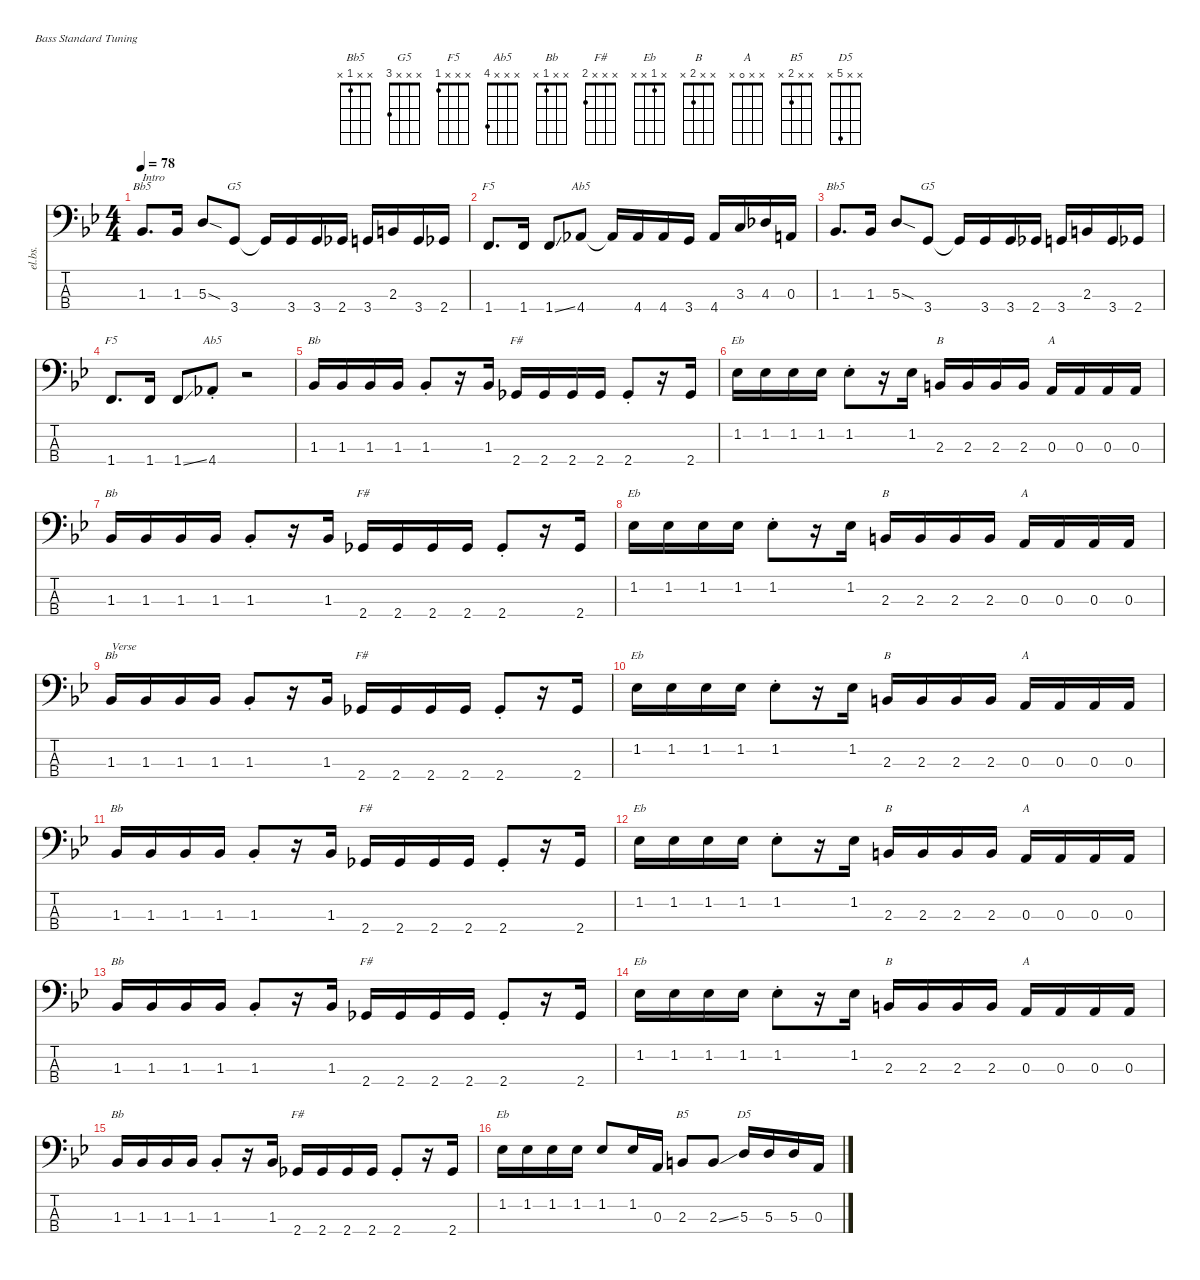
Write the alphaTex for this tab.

\defaultSystemsLayout 4
\hideDynamics
\bracketExtendMode nobrackets
\otherSystemsTrackNameOrientation horizontal
\track ("Electric Bass" "el.bs.") {instrument electricbassfinger}
\staff {score tabs}
\tuning (G2 D2 A1 E1)
\chord ("Bb5" x x 1 x) {showfingering false}
\chord ("G5" x x x 3) {showfingering false}
\chord ("F5" x x x 1) {showfingering false}
\chord ("Ab5" x x x 4) {showfingering false}
\chord ("Bb" x x 1 x) {showfingering false}
\chord ("F#" x x x 2) {showfingering false}
\chord ("Eb" x 1 x x) {showfingering false}
\chord ("B" x x 2 x) {showfingering false}
\chord ("A" x x 0 x) {showfingering false}
\chord ("B5" x x 2 x) {showfingering false}
\chord ("D5" x x 5 x) {showfingering false}
\ts (4 4)
\tempo 78
\clef f4
\ks bb
1.3{acc b}.8{d ch "Bb5" txt "Intro" dy mf instrument electricbassfinger beam Up} 1.3{acc b}.16{beam Up} 5.3{sod acc forcenatural}.8{beam Up} 3.4{acc forcenatural}.8{ch "G5" beam Up} 3.4{t acc forcenatural}.16{beam Up} 3.4{acc forcenatural}.16{beam Up} 3.4{acc forcenatural}.16{beam Up} 2.4{acc b}.16{beam Up} 3.4{acc forcenatural}.16{beam Up} 2.3{acc forcenatural}.16{beam Up} 3.4{acc forcenatural}.16{beam Up} 2.4{acc b}.16{beam Up} |
1.4{acc forcenatural}.8{d ch "F5" beam Up} 1.4{acc forcenatural}.16{beam Up} 1.4{ss acc forcenatural}.8{beam Up} 4.4{acc b}.8{ch "Ab5" beam Up} 4.4{t acc b}.16{beam Up} 4.4{acc b}.16{beam Up} 4.4{acc b}.16{beam Up} 3.4{acc forcenatural}.16{beam Up} 4.4{acc b}.16{beam Up} 3.3{acc forcenatural}.16{beam Up} 4.3{acc b}.16{beam Up} 0.3{acc forcenatural}.16{beam Up} |
1.3{acc b}.8{d ch "Bb5" beam Up} 1.3{acc b}.16{beam Up} 5.3{sod acc forcenatural}.8{beam Up} 3.4{acc forcenatural}.8{ch "G5" beam Up} 3.4{t acc forcenatural}.16{beam Up} 3.4{acc forcenatural}.16{beam Up} 3.4{acc forcenatural}.16{beam Up} 2.4{acc b}.16{beam Up} 3.4{acc forcenatural}.16{beam Up} 2.3{acc forcenatural}.16{beam Up} 3.4{acc forcenatural}.16{beam Up} 2.4{acc b}.16{beam Up} |
1.4{acc forcenatural}.8{d ch "F5" beam Up} 1.4{acc forcenatural}.16{beam Up} 1.4{ss acc forcenatural}.8{beam Up} 4.4{st acc b}.8{ch "Ab5" beam Up} r.2{beam Up} |
1.3{acc b}.16{ch "Bb" beam Up} 1.3{acc b}.16{beam Up} 1.3{acc b}.16{beam Up} 1.3{acc b}.16{beam Up} 1.3{st acc b}.8{beam Up} r.16{beam Up} 1.3{acc b}.16{beam Up} 2.4{acc b}.16{ch "F#" beam Up} 2.4{acc b}.16{beam Up} 2.4{acc b}.16{beam Up} 2.4{acc b}.16{beam Up} 2.4{st acc b}.8{beam Up} r.16{beam Up} 2.4{acc b}.16{beam Up} |
1.2{acc b}.16{ch "Eb" beam Down} 1.2{acc b}.16{beam Down} 1.2{acc b}.16{beam Down} 1.2{acc b}.16{beam Down} 1.2{st acc b}.8{beam Down} r.16{beam Down} 1.2{acc b}.16{beam Down} 2.3{acc forcenatural}.16{ch "B" beam Up} 2.3{acc forcenatural}.16{beam Up} 2.3{acc forcenatural}.16{beam Up} 2.3{acc forcenatural}.16{beam Up} 0.3{acc forcenatural}.16{ch "A" beam Up} 0.3{acc forcenatural}.16{beam Up} 0.3{acc forcenatural}.16{beam Up} 0.3{acc forcenatural}.16{beam Up} |
1.3{acc b}.16{ch "Bb" beam Up} 1.3{acc b}.16{beam Up} 1.3{acc b}.16{beam Up} 1.3{acc b}.16{beam Up} 1.3{st acc b}.8{beam Up} r.16{beam Up} 1.3{acc b}.16{beam Up} 2.4{acc b}.16{ch "F#" beam Up} 2.4{acc b}.16{beam Up} 2.4{acc b}.16{beam Up} 2.4{acc b}.16{beam Up} 2.4{st acc b}.8{beam Up} r.16{beam Up} 2.4{acc b}.16{beam Up} |
1.2{acc b}.16{ch "Eb" beam Down} 1.2{acc b}.16{beam Down} 1.2{acc b}.16{beam Down} 1.2{acc b}.16{beam Down} 1.2{st acc b}.8{beam Down} r.16{beam Down} 1.2{acc b}.16{beam Down} 2.3{acc forcenatural}.16{ch "B" beam Up} 2.3{acc forcenatural}.16{beam Up} 2.3{acc forcenatural}.16{beam Up} 2.3{acc forcenatural}.16{beam Up} 0.3{acc forcenatural}.16{ch "A" beam Up} 0.3{acc forcenatural}.16{beam Up} 0.3{acc forcenatural}.16{beam Up} 0.3{acc forcenatural}.16{beam Up} |
1.3{acc b}.16{ch "Bb" txt "Verse" beam Up} 1.3{acc b}.16{beam Up} 1.3{acc b}.16{beam Up} 1.3{acc b}.16{beam Up} 1.3{st acc b}.8{beam Up} r.16{beam Up} 1.3{acc b}.16{beam Up} 2.4{acc b}.16{ch "F#" beam Up} 2.4{acc b}.16{beam Up} 2.4{acc b}.16{beam Up} 2.4{acc b}.16{beam Up} 2.4{st acc b}.8{beam Up} r.16{beam Up} 2.4{acc b}.16{beam Up} |
1.2{acc b}.16{ch "Eb" beam Down} 1.2{acc b}.16{beam Down} 1.2{acc b}.16{beam Down} 1.2{acc b}.16{beam Down} 1.2{st acc b}.8{beam Down} r.16{beam Down} 1.2{acc b}.16{beam Down} 2.3{acc forcenatural}.16{ch "B" beam Up} 2.3{acc forcenatural}.16{beam Up} 2.3{acc forcenatural}.16{beam Up} 2.3{acc forcenatural}.16{beam Up} 0.3{acc forcenatural}.16{ch "A" beam Up} 0.3{acc forcenatural}.16{beam Up} 0.3{acc forcenatural}.16{beam Up} 0.3{acc forcenatural}.16{beam Up} |
1.3{acc b}.16{ch "Bb" beam Up} 1.3{acc b}.16{beam Up} 1.3{acc b}.16{beam Up} 1.3{acc b}.16{beam Up} 1.3{st acc b}.8{beam Up} r.16{beam Up} 1.3{acc b}.16{beam Up} 2.4{acc b}.16{ch "F#" beam Up} 2.4{acc b}.16{beam Up} 2.4{acc b}.16{beam Up} 2.4{acc b}.16{beam Up} 2.4{st acc b}.8{beam Up} r.16{beam Up} 2.4{acc b}.16{beam Up} |
1.2{acc b}.16{ch "Eb" beam Down} 1.2{acc b}.16{beam Down} 1.2{acc b}.16{beam Down} 1.2{acc b}.16{beam Down} 1.2{st acc b}.8{beam Down} r.16{beam Down} 1.2{acc b}.16{beam Down} 2.3{acc forcenatural}.16{ch "B" beam Up} 2.3{acc forcenatural}.16{beam Up} 2.3{acc forcenatural}.16{beam Up} 2.3{acc forcenatural}.16{beam Up} 0.3{acc forcenatural}.16{ch "A" beam Up} 0.3{acc forcenatural}.16{beam Up} 0.3{acc forcenatural}.16{beam Up} 0.3{acc forcenatural}.16{beam Up} |
1.3{acc b}.16{ch "Bb" beam Up} 1.3{acc b}.16{beam Up} 1.3{acc b}.16{beam Up} 1.3{acc b}.16{beam Up} 1.3{st acc b}.8{beam Up} r.16{beam Up} 1.3{acc b}.16{beam Up} 2.4{acc b}.16{ch "F#" beam Up} 2.4{acc b}.16{beam Up} 2.4{acc b}.16{beam Up} 2.4{acc b}.16{beam Up} 2.4{st acc b}.8{beam Up} r.16{beam Up} 2.4{acc b}.16{beam Up} |
1.2{acc b}.16{ch "Eb" beam Down} 1.2{acc b}.16{beam Down} 1.2{acc b}.16{beam Down} 1.2{acc b}.16{beam Down} 1.2{st acc b}.8{beam Down} r.16{beam Down} 1.2{acc b}.16{beam Down} 2.3{acc forcenatural}.16{ch "B" beam Up} 2.3{acc forcenatural}.16{beam Up} 2.3{acc forcenatural}.16{beam Up} 2.3{acc forcenatural}.16{beam Up} 0.3{acc forcenatural}.16{ch "A" beam Up} 0.3{acc forcenatural}.16{beam Up} 0.3{acc forcenatural}.16{beam Up} 0.3{acc forcenatural}.16{beam Up} |
1.3{acc b}.16{ch "Bb" beam Up} 1.3{acc b}.16{beam Up} 1.3{acc b}.16{beam Up} 1.3{acc b}.16{beam Up} 1.3{st acc b}.8{beam Up} r.16{beam Up} 1.3{acc b}.16{beam Up} 2.4{acc b}.16{ch "F#" beam Up} 2.4{acc b}.16{beam Up} 2.4{acc b}.16{beam Up} 2.4{acc b}.16{beam Up} 2.4{st acc b}.8{beam Up} r.16{beam Up} 2.4{acc b}.16{beam Up} |
1.2{acc b}.16{ch "Eb" beam Down} 1.2{acc b}.16{beam Down} 1.2{acc b}.16{beam Down} 1.2{acc b}.16{beam Down} 1.2{acc b}.8{beam Up} 1.2{acc b}.16{beam Up} 0.3{acc forcenatural}.16{beam Up} 2.3{acc forcenatural}.8{ch "B5" beam Up} 2.3{ss acc forcenatural}.8{beam Up} 5.3{acc forcenatural}.16{ch "D5" beam Up} 5.3{acc forcenatural}.16{beam Up} 5.3{acc forcenatural}.16{beam Up} 0.3{acc forcenatural}.16{beam Up}
